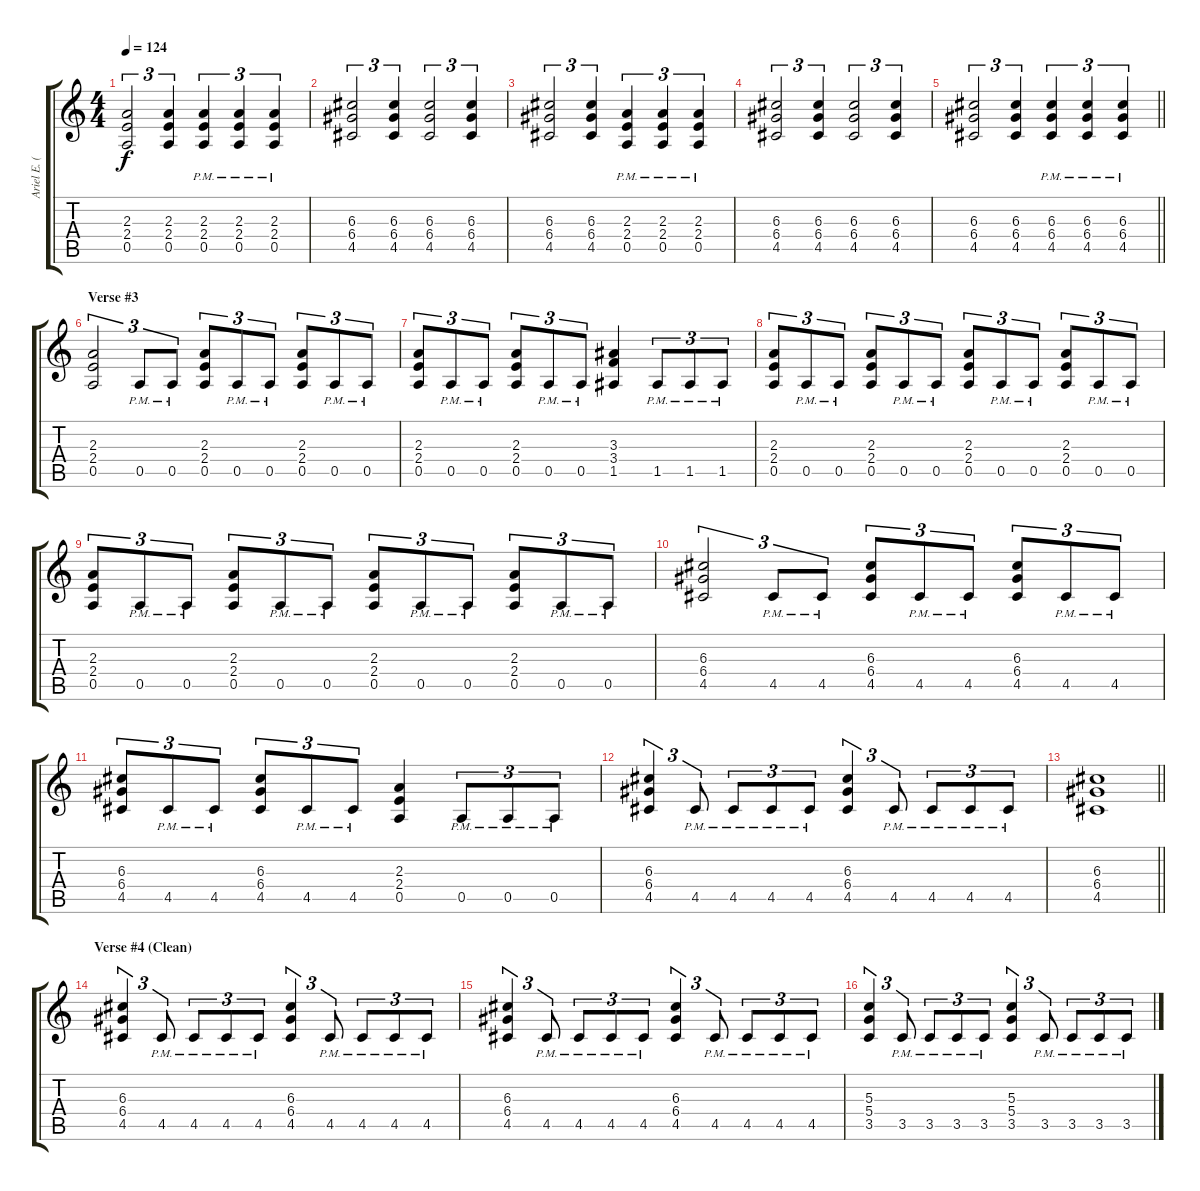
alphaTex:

\track ("Ariel E. (Rhythm Guitar)" "Ariel E. (") {instrument distortionguitar}
\staff {score tabs}
\tuning (E4 B3 G3 D3 A2 E2) {hide}
\ts (4 4)
\tempo 124
\clef g2
\ks c
(2.3 2.4 0.5).2{tu (3 2) dy f} (2.3 2.4 0.5).4{tu (3 2)} (2.3{pm} 2.4{pm} 0.5{pm}).4{tu (3 2)} (2.3{pm} 2.4{pm} 0.5{pm}).4{tu (3 2)} (2.3{pm} 2.4{pm} 0.5{pm}).4{tu (3 2)} |
(6.3 6.4 4.5).2{tu (3 2)} (6.3 6.4 4.5).4{tu (3 2)} (6.3 6.4 4.5).2{tu (3 2)} (6.3 6.4 4.5).4{tu (3 2)} |
(6.3 6.4 4.5).2{tu (3 2)} (6.3 6.4 4.5).4{tu (3 2)} (2.3{pm} 2.4{pm} 0.5{pm}).4{tu (3 2)} (2.3{pm} 2.4{pm} 0.5{pm}).4{tu (3 2)} (2.3{pm} 2.4{pm} 0.5{pm}).4{tu (3 2)} |
(6.3 6.4 4.5).2{tu (3 2)} (6.3 6.4 4.5).4{tu (3 2)} (6.3 6.4 4.5).2{tu (3 2)} (6.3 6.4 4.5).4{tu (3 2)} |
\barLineRight lightlight
(6.3 6.4 4.5).2{tu (3 2)} (6.3 6.4 4.5).4{tu (3 2)} (6.3{pm} 6.4{pm} 4.5{pm}).4{tu (3 2)} (6.3{pm} 6.4{pm} 4.5{pm}).4{tu (3 2)} (6.3{pm} 6.4{pm} 4.5{pm}).4{tu (3 2)} |
\section ("" "Verse #3")
(2.3 2.4 0.5).2{tu (3 2)} 0.5{pm}.8{tu (3 2)} 0.5{pm}.8{tu (3 2)} (2.3 2.4 0.5).8{tu (3 2)} 0.5{pm}.8{tu (3 2)} 0.5{pm}.8{tu (3 2)} (2.3 2.4 0.5).8{tu (3 2)} 0.5{pm}.8{tu (3 2)} 0.5{pm}.8{tu (3 2)} |
(2.3 2.4 0.5).8{tu (3 2)} 0.5{pm}.8{tu (3 2)} 0.5{pm}.8{tu (3 2)} (2.3 2.4 0.5).8{tu (3 2)} 0.5{pm}.8{tu (3 2)} 0.5{pm}.8{tu (3 2)} (3.3 3.4 1.5).4 1.5{pm}.8{tu (3 2)} 1.5{pm}.8{tu (3 2)} 1.5{pm}.8{tu (3 2)} |
(2.3 2.4 0.5).8{tu (3 2)} 0.5{pm}.8{tu (3 2)} 0.5{pm}.8{tu (3 2)} (2.3 2.4 0.5).8{tu (3 2)} 0.5{pm}.8{tu (3 2)} 0.5{pm}.8{tu (3 2)} (2.3 2.4 0.5).8{tu (3 2)} 0.5{pm}.8{tu (3 2)} 0.5{pm}.8{tu (3 2)} (2.3 2.4 0.5).8{tu (3 2)} 0.5{pm}.8{tu (3 2)} 0.5{pm}.8{tu (3 2)} |
(2.3 2.4 0.5).8{tu (3 2)} 0.5{pm}.8{tu (3 2)} 0.5{pm}.8{tu (3 2)} (2.3 2.4 0.5).8{tu (3 2)} 0.5{pm}.8{tu (3 2)} 0.5{pm}.8{tu (3 2)} (2.3 2.4 0.5).8{tu (3 2)} 0.5{pm}.8{tu (3 2)} 0.5{pm}.8{tu (3 2)} (2.3 2.4 0.5).8{tu (3 2)} 0.5{pm}.8{tu (3 2)} 0.5{pm}.8{tu (3 2)} |
(6.3 6.4 4.5).2{tu (3 2)} 4.5{pm}.8{tu (3 2)} 4.5{pm}.8{tu (3 2)} (6.3 6.4 4.5).8{tu (3 2)} 4.5{pm}.8{tu (3 2)} 4.5{pm}.8{tu (3 2)} (6.3 6.4 4.5).8{tu (3 2)} 4.5{pm}.8{tu (3 2)} 4.5{pm}.8{tu (3 2)} |
(6.3 6.4 4.5).8{tu (3 2)} 4.5{pm}.8{tu (3 2)} 4.5{pm}.8{tu (3 2)} (6.3 6.4 4.5).8{tu (3 2)} 4.5{pm}.8{tu (3 2)} 4.5{pm}.8{tu (3 2)} (2.3 2.4 0.5).4 0.5{pm}.8{tu (3 2)} 0.5{pm}.8{tu (3 2)} 0.5{pm}.8{tu (3 2)} |
(6.3 6.4 4.5).4{tu (3 2)} 4.5{pm}.8{tu (3 2)} 4.5{pm}.8{tu (3 2)} 4.5{pm}.8{tu (3 2)} 4.5{pm}.8{tu (3 2)} (6.3 6.4 4.5).4{tu (3 2)} 4.5{pm}.8{tu (3 2)} 4.5{pm}.8{tu (3 2)} 4.5{pm}.8{tu (3 2)} 4.5{pm}.8{tu (3 2)} |
\barLineRight lightlight
(6.3 6.4 4.5).1 |
\section ("" "Verse #4 (Clean)")
(6.3 6.4 4.5).4{tu (3 2)} 4.5{pm}.8{tu (3 2)} 4.5{pm}.8{tu (3 2)} 4.5{pm}.8{tu (3 2)} 4.5{pm}.8{tu (3 2)} (6.3 6.4 4.5).4{tu (3 2)} 4.5{pm}.8{tu (3 2)} 4.5{pm}.8{tu (3 2)} 4.5{pm}.8{tu (3 2)} 4.5{pm}.8{tu (3 2)} |
(6.3 6.4 4.5).4{tu (3 2)} 4.5{pm}.8{tu (3 2)} 4.5{pm}.8{tu (3 2)} 4.5{pm}.8{tu (3 2)} 4.5{pm}.8{tu (3 2)} (6.3 6.4 4.5).4{tu (3 2)} 4.5{pm}.8{tu (3 2)} 4.5{pm}.8{tu (3 2)} 4.5{pm}.8{tu (3 2)} 4.5{pm}.8{tu (3 2)} |
(5.3 5.4 3.5).4{tu (3 2)} 3.5{pm}.8{tu (3 2)} 3.5{pm}.8{tu (3 2)} 3.5{pm}.8{tu (3 2)} 3.5{pm}.8{tu (3 2)} (5.3 5.4 3.5).4{tu (3 2)} 3.5{pm}.8{tu (3 2)} 3.5{pm}.8{tu (3 2)} 3.5{pm}.8{tu (3 2)} 3.5{pm}.8{tu (3 2)}
